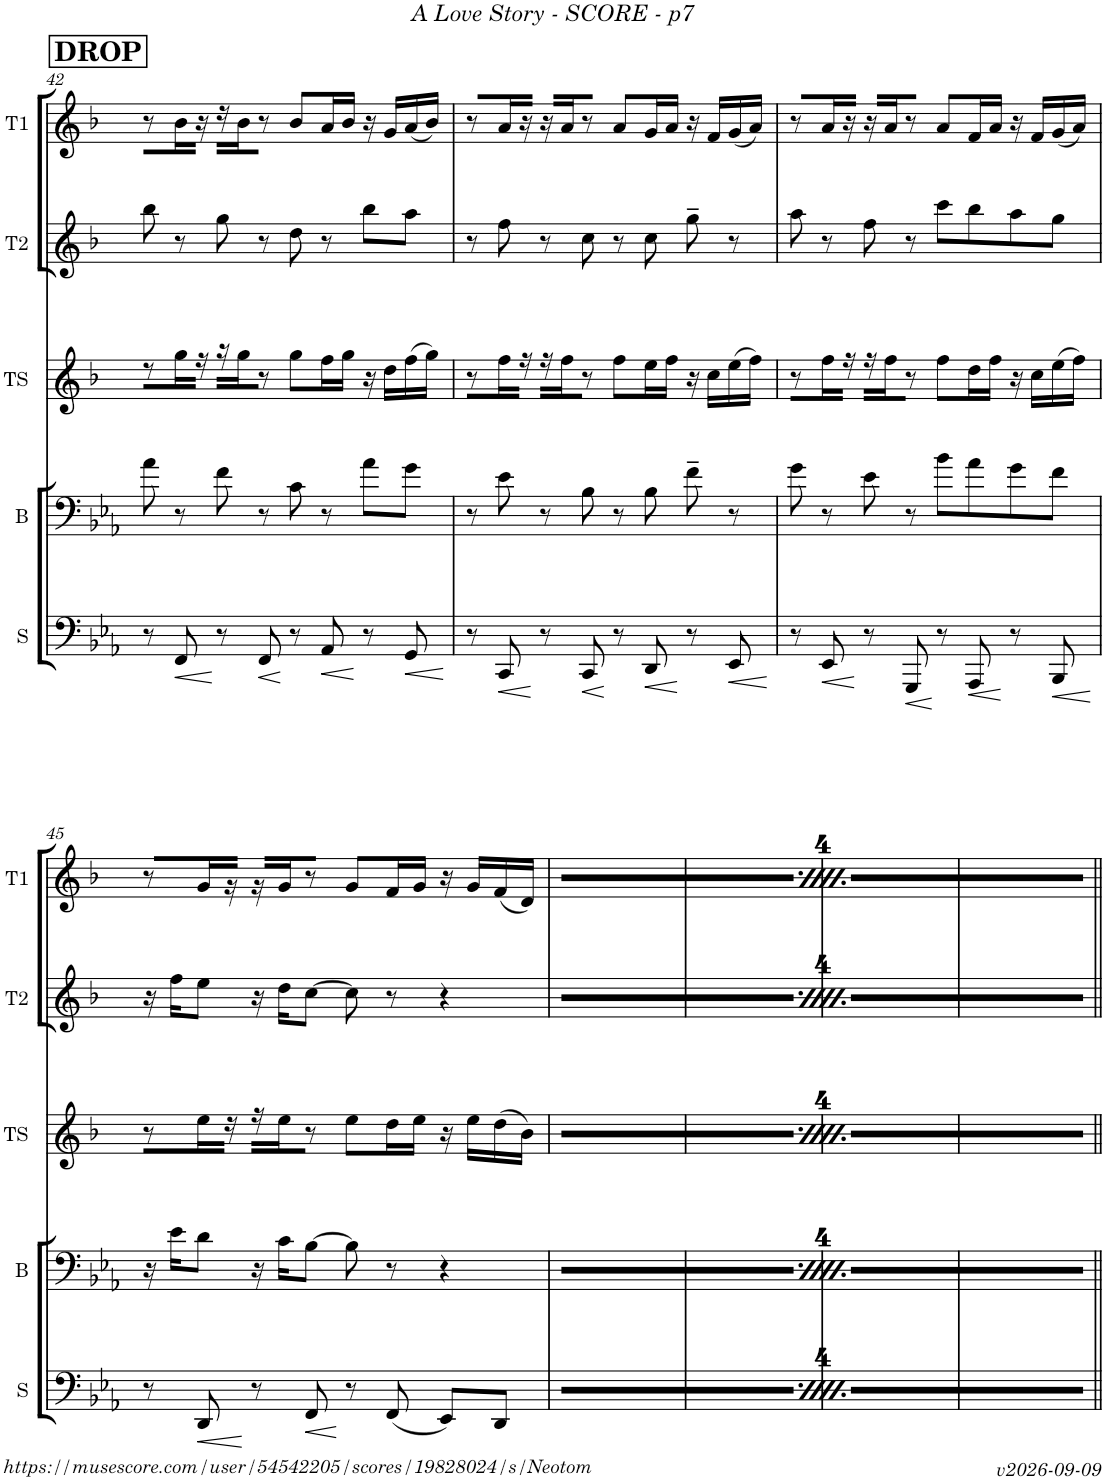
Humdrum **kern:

**kern	**kern	**kern	**kern	**kern
*part5	*part4	*part3	*part2	*part1
*staff5	*staff4	*staff3	*staff2	*staff1
*I"Sousa	*I"Trombone	*I"Tenor Sax	*I"Trumpet 2	*I"Trumpet 1
*I'S	*	*I'TS	*I'T2	*I'T1
!!LO:PB:g=z
*clefF4	*clefF4	*clefG2	*clefG2	*clefG2
*	*	*Trd8c14	*Trd1c2	*Trd1c2
*k[b-e-a-]	*k[b-e-a-]	*k[b-]	*k[b-]	*k[b-]
*M4/4	*M4/4	*M4/4	*M4/4	*M4/4
!!LO:REH:place=s1:a:B:cj:fs=14:t=DROP
=42	=42	=42	=42	=42
8r	8a-\	8r	8bb-\	8r
8FF/	8r	16gg\L	8r	16b-\L
.	.	16rff	.	16r
8r	8f\	16r	8gg\	16r
.	.	16gg\J	.	16b-\J
8FF/	8r	8r	8r	8r
8r	8c\	8gg\L	8dd\	8b-/L
8AA-/	8r	16ff\L	8r	16a/L
.	.	16gg\JJ	.	16b-/JJ
8r	8a-\L	16r	8bb-\L	16r
.	.	16dd\LL	.	16g/LL
8GG/	8g\J	(16ff\	8aa\J	(16a/
.	.	16gg\JJ)	.	16b-/JJ)
=43	=43	=43	=43	=43
8r	8r	8r	8r	8r
8CC/	8e-\	16ff\L	8ff\	16a/L
.	.	16rff	.	16r
8r	8r	16r	8r	16r
.	.	16ff\J	.	16a/J
8CC/	8B-\	8r	8cc\	8r
8r	8r	8ff\L	8r	8a/L
8DD/	8B-\	16ee\L	8cc\	16g/L
.	.	16ff\JJ	.	16a/JJ
8r	8f~\	16r	8gg~\	16r
.	.	16cc\LL	.	16f/LL
8EE-/	8r	(16ee\	8r	(16g/
.	.	16ff\JJ)	.	16a/JJ)
=44	=44	=44	=44	=44
8r	8g\	8r	8aa\	8r
8EE-/	8r	16ff\L	8r	16a/L
.	.	16rff	.	16r
8r	8e-\	16r	8ff\	16r
.	.	16ff\J	.	16a/J
8GGG/	8r	8r	8r	8r
8r	8b-\L	8ff\L	8ccc\L	8a/L
8AAA-/	8a-\	16dd\L	8bb-\	16f/L
.	.	16ff\JJ	.	16a/JJ
8r	8g\	16r	8aa\	16r
.	.	16cc\LL	.	16f/LL
8BBB-/	8f\J	(16ee\	8gg\J	(16g/
.	.	16ff\JJ)	.	16a/JJ)
!!LO:LB:g=z
=45	=45	=45	=45	=45
8r	16r	8r	16r	8r
.	16e-\KL	.	16ff\KL	.
8DD/	8d\J	16ee\L	8ee\J	16g/L
.	.	16rdd	.	16r
8r	16r	16r	16r	16r
.	16c\KL	16ee\J	16dd\KL	16g/J
8FF/	[8B-\J	8r	[8cc\J	8r
8r	8B-\]	8ee\L	8cc\]	8g/L
(8FF/	8r	16dd\L	8r	16f/L
.	.	16ee\JJ	.	16g/JJ
8EE-/L)	4r	16r	4r	16r
.	.	16ee\LL	.	16g/LL
8DD/J	.	(16dd\	.	(16f/
.	.	16b-\JJ)	.	16d/JJ)
!!LO:REH:place=s1:a:B:cj:fs=14:t=DROP
=46	=46	=46	=46	=46
8r	8a-\	8r	8bb-\	8r
8FF/	8r	16gg\L	8r	16b-\L
.	.	16rff	.	16r
8r	8f\	16r	8gg\	16r
.	.	16gg\J	.	16b-\J
8FF/	8r	8r	8r	8r
8r	8c\	8gg\L	8dd\	8b-/L
8AA-/	8r	16ff\L	8r	16a/L
.	.	16gg\JJ	.	16b-/JJ
8r	8a-\L	16r	8bb-\L	16r
.	.	16dd\LL	.	16g/LL
8GG/	8g\J	(16ff\	8aa\J	(16a/
.	.	16gg\JJ)	.	16b-/JJ)
=47	=47	=47	=47	=47
8r	8r	8r	8r	8r
8CC/	8e-\	16ff\L	8ff\	16a/L
.	.	16rff	.	16r
8r	8r	16r	8r	16r
.	.	16ff\J	.	16a/J
8CC/	8B-\	8r	8cc\	8r
8r	8r	8ff\L	8r	8a/L
8DD/	8B-\	16ee\L	8cc\	16g/L
.	.	16ff\JJ	.	16a/JJ
8r	8f~\	16r	8gg~\	16r
.	.	16cc\LL	.	16f/LL
8EE-/	8r	(16ee\	8r	(16g/
.	.	16ff\JJ)	.	16a/JJ)
=48	=48	=48	=48	=48
8r	8g\	8r	8aa\	8r
8EE-/	8r	16ff\L	8r	16a/L
.	.	16rff	.	16r
8r	8e-\	16r	8ff\	16r
.	.	16ff\J	.	16a/J
8GGG/	8r	8r	8r	8r
8r	8b-\L	8ff\L	8ccc\L	8a/L
8AAA-/	8a-\	16dd\L	8bb-\	16f/L
.	.	16ff\JJ	.	16a/JJ
8r	8g\	16r	8aa\	16r
.	.	16cc\LL	.	16f/LL
8BBB-/	8f\J	(16ee\	8gg\J	(16g/
.	.	16ff\JJ)	.	16a/JJ)
=49	=49	=49	=49	=49
8r	16r	8r	16r	8r
.	16e-\KL	.	16ff\KL	.
8DD/	8d\J	16ee\L	8ee\J	16g/L
.	.	16rdd	.	16r
8r	16r	16r	16r	16r
.	16c\KL	16ee\J	16dd\KL	16g/J
8FF/	[8B-\J	8r	[8cc\J	8r
8r	8B-\]	8ee\L	8cc\]	8g/L
(8FF/	8r	16dd\L	8r	16f/L
.	.	16ee\JJ	.	16g/JJ
8EE-/L)	4r	16r	4r	16r
.	.	16ee\LL	.	16g/LL
8DD/J	.	(16dd\	.	(16f/
.	.	16b-\JJ)	.	16d/JJ)
=||	=||	=||	=||	=||
*-	*-	*-	*-	*-
